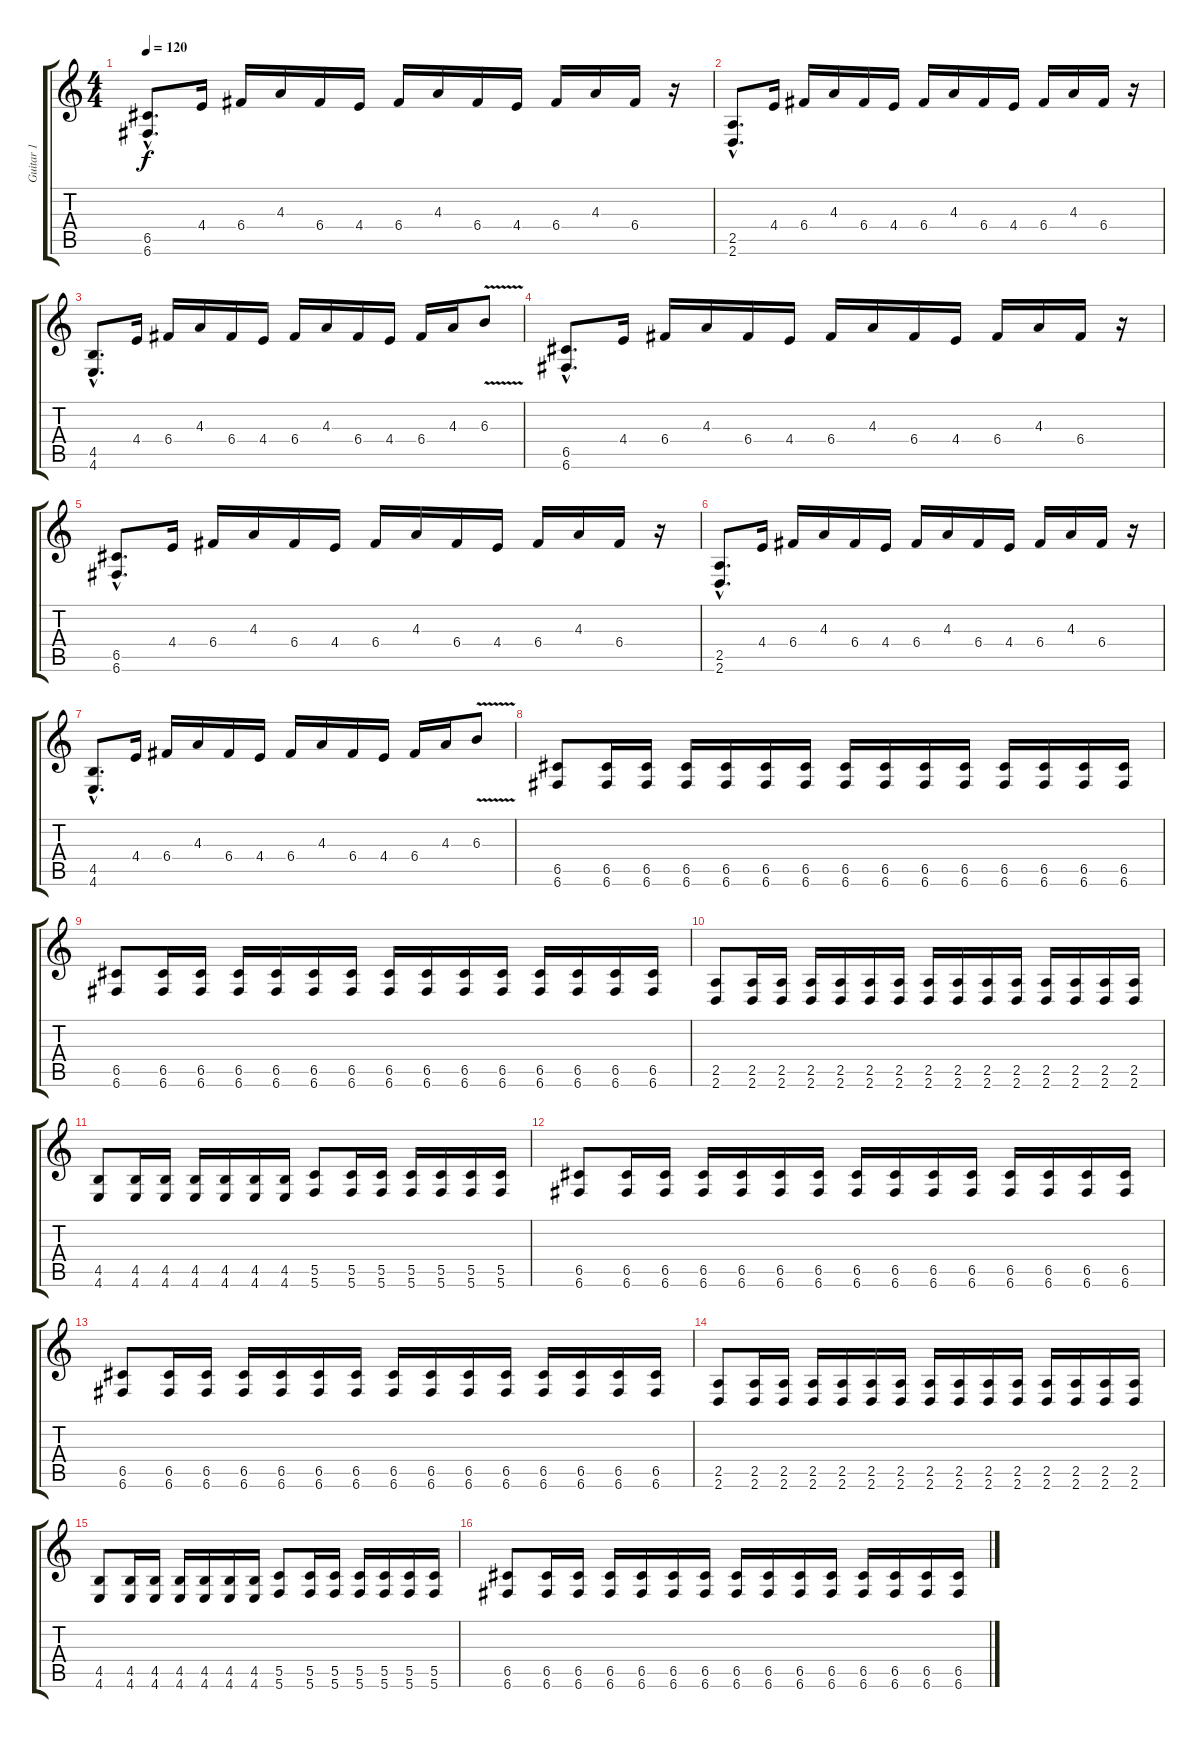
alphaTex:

\track ("Guitar 1" "Guitar 1") {instrument distortionguitar}
\staff {score tabs}
\tuning (D4 A3 F3 C3 G2 C2) {hide}
\ts (4 4)
\tempo 120
\clef g2
\ks c
(6.5{hac} 6.6{hac}).8{d dy f} 4.4.16 6.4.16 4.3.16 6.4.16 4.4.16 6.4.16 4.3.16 6.4.16 4.4.16 6.4.16 4.3.16 6.4.16 r.16 |
(2.5{hac} 2.6{hac}).8{d} 4.4.16 6.4.16 4.3.16 6.4.16 4.4.16 6.4.16 4.3.16 6.4.16 4.4.16 6.4.16 4.3.16 6.4.16 r.16 |
(4.5{hac} 4.6{hac}).8{d} 4.4.16 6.4.16 4.3.16 6.4.16 4.4.16 6.4.16 4.3.16 6.4.16 4.4.16 6.4.16 4.3.16 6.3{v}.8 |
(6.5{hac} 6.6{hac}).8{d} 4.4.16 6.4.16 4.3.16 6.4.16 4.4.16 6.4.16 4.3.16 6.4.16 4.4.16 6.4.16 4.3.16 6.4.16 r.16 |
(6.5{hac} 6.6{hac}).8{d} 4.4.16 6.4.16 4.3.16 6.4.16 4.4.16 6.4.16 4.3.16 6.4.16 4.4.16 6.4.16 4.3.16 6.4.16 r.16 |
(2.5{hac} 2.6{hac}).8{d} 4.4.16 6.4.16 4.3.16 6.4.16 4.4.16 6.4.16 4.3.16 6.4.16 4.4.16 6.4.16 4.3.16 6.4.16 r.16 |
(4.5{hac} 4.6{hac}).8{d} 4.4.16 6.4.16 4.3.16 6.4.16 4.4.16 6.4.16 4.3.16 6.4.16 4.4.16 6.4.16 4.3.16 6.3{v}.8 |
(6.5 6.6).8 (6.5 6.6).16 (6.5 6.6).16 (6.5 6.6).16 (6.5 6.6).16 (6.5 6.6).16 (6.5 6.6).16 (6.5 6.6).16 (6.5 6.6).16 (6.5 6.6).16 (6.5 6.6).16 (6.5 6.6).16 (6.5 6.6).16 (6.5 6.6).16 (6.5 6.6).16 |
(6.5 6.6).8 (6.5 6.6).16 (6.5 6.6).16 (6.5 6.6).16 (6.5 6.6).16 (6.5 6.6).16 (6.5 6.6).16 (6.5 6.6).16 (6.5 6.6).16 (6.5 6.6).16 (6.5 6.6).16 (6.5 6.6).16 (6.5 6.6).16 (6.5 6.6).16 (6.5 6.6).16 |
(2.5 2.6).8 (2.5 2.6).16 (2.5 2.6).16 (2.5 2.6).16 (2.5 2.6).16 (2.5 2.6).16 (2.5 2.6).16 (2.5 2.6).16 (2.5 2.6).16 (2.5 2.6).16 (2.5 2.6).16 (2.5 2.6).16 (2.5 2.6).16 (2.5 2.6).16 (2.5 2.6).16 |
(4.5 4.6).8 (4.5 4.6).16 (4.5 4.6).16 (4.5 4.6).16 (4.5 4.6).16 (4.5 4.6).16 (4.5 4.6).16 (5.5 5.6).8 (5.5 5.6).16 (5.5 5.6).16 (5.5 5.6).16 (5.5 5.6).16 (5.5 5.6).16 (5.5 5.6).16 |
(6.5 6.6).8 (6.5 6.6).16 (6.5 6.6).16 (6.5 6.6).16 (6.5 6.6).16 (6.5 6.6).16 (6.5 6.6).16 (6.5 6.6).16 (6.5 6.6).16 (6.5 6.6).16 (6.5 6.6).16 (6.5 6.6).16 (6.5 6.6).16 (6.5 6.6).16 (6.5 6.6).16 |
(6.5 6.6).8 (6.5 6.6).16 (6.5 6.6).16 (6.5 6.6).16 (6.5 6.6).16 (6.5 6.6).16 (6.5 6.6).16 (6.5 6.6).16 (6.5 6.6).16 (6.5 6.6).16 (6.5 6.6).16 (6.5 6.6).16 (6.5 6.6).16 (6.5 6.6).16 (6.5 6.6).16 |
(2.5 2.6).8 (2.5 2.6).16 (2.5 2.6).16 (2.5 2.6).16 (2.5 2.6).16 (2.5 2.6).16 (2.5 2.6).16 (2.5 2.6).16 (2.5 2.6).16 (2.5 2.6).16 (2.5 2.6).16 (2.5 2.6).16 (2.5 2.6).16 (2.5 2.6).16 (2.5 2.6).16 |
(4.5 4.6).8 (4.5 4.6).16 (4.5 4.6).16 (4.5 4.6).16 (4.5 4.6).16 (4.5 4.6).16 (4.5 4.6).16 (5.5 5.6).8 (5.5 5.6).16 (5.5 5.6).16 (5.5 5.6).16 (5.5 5.6).16 (5.5 5.6).16 (5.5 5.6).16 |
(6.5 6.6).8 (6.5 6.6).16 (6.5 6.6).16 (6.5 6.6).16 (6.5 6.6).16 (6.5 6.6).16 (6.5 6.6).16 (6.5 6.6).16 (6.5 6.6).16 (6.5 6.6).16 (6.5 6.6).16 (6.5 6.6).16 (6.5 6.6).16 (6.5 6.6).16 (6.5 6.6).16
